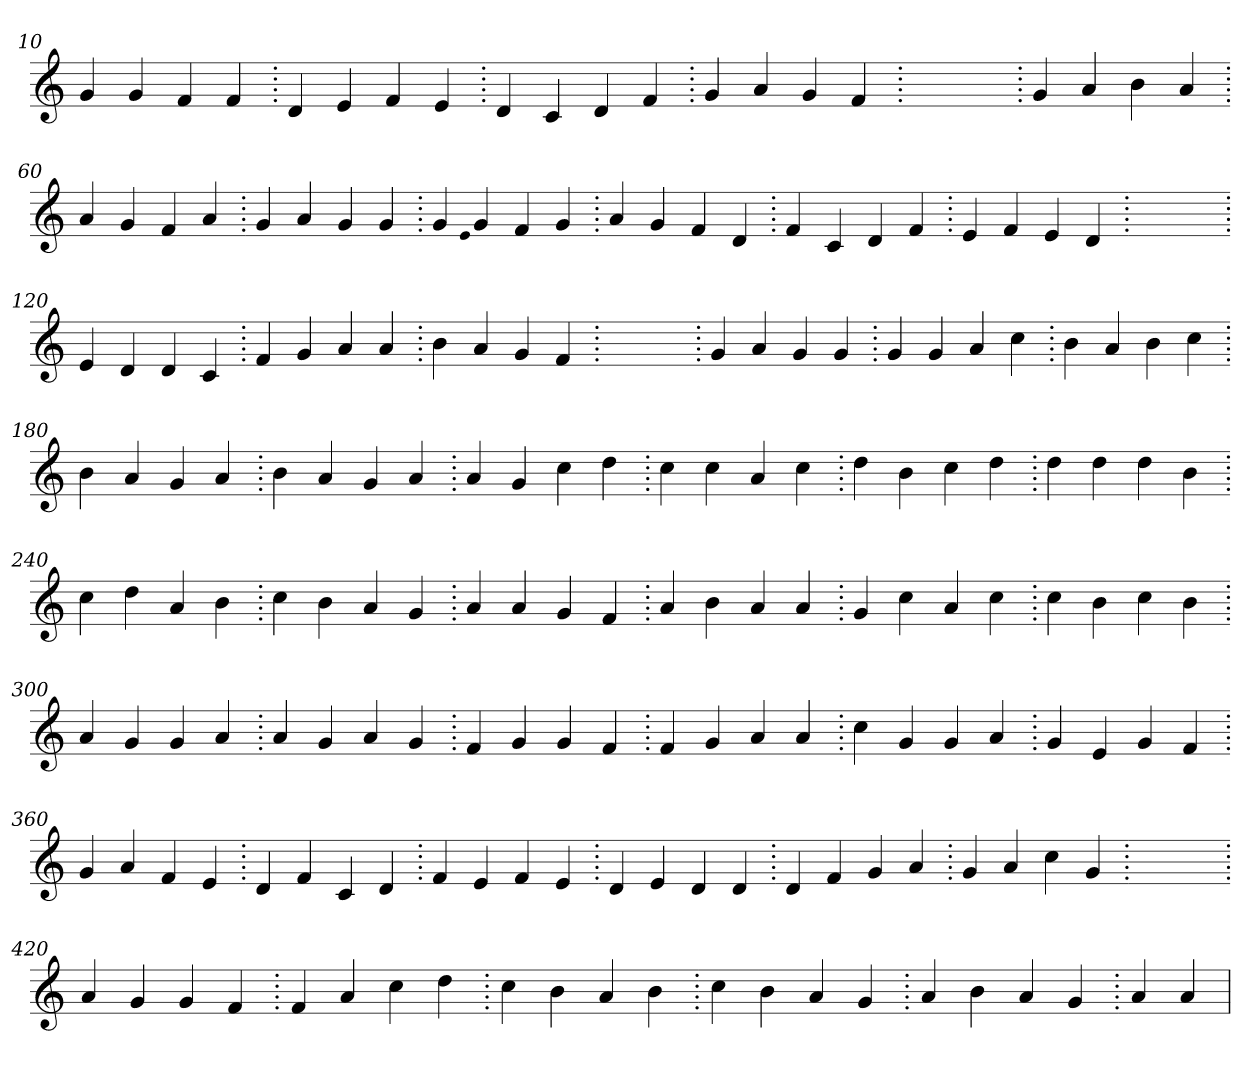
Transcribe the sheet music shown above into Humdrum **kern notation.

**kern
*part1
*staff1
*clefG2
=10.
4g
4g
4f
4f
=20.
4d
4e
4f
4e
=30.
4d
4c
4d
4f
=40.
4g
4a
4g
4f
=50.
1ryy
=50.
4g
4a
4b
4a
=60.
4a
4g
4f
4a
=70.
4g
4a
4g
4g
=80.
4g
qqe
4g
4f
4g
=90.
4a
4g
4f
4d
=100.
4f
4c
4d
4f
=110.
4e
4f
4e
4d
=120.
1ryy
=120.
4e
4d
4d
4c
=130.
4f
4g
4a
4a
=140.
4b
4a
4g
4f
=150.
1ryy
=150.
4g
4a
4g
4g
=160.
4g
4g
4a
4cc
=170.
4b
4a
4b
4cc
=180.
4b
4a
4g
4a
=190.
4b
4a
4g
4a
=200.
4a
4g
4cc
4dd
=210.
4cc
4cc
4a
4cc
=220.
4dd
4b
4cc
4dd
=230.
4dd
4dd
4dd
4b
=240.
4cc
4dd
4a
4b
=250.
4cc
4b
4a
4g
=260.
4a
4a
4g
4f
=270.
4a
4b
4a
4a
=280.
4g
4cc
4a
4cc
=290.
4cc
4b
4cc
4b
=300.
4a
4g
4g
4a
=310.
4a
4g
4a
4g
=320.
4f
4g
4g
4f
=330.
4f
4g
4a
4a
=340.
4cc
4g
4g
4a
=350.
4g
4e
4g
4f
=360.
4g
4a
4f
4e
=370.
4d
4f
4c
4d
=380.
4f
4e
4f
4e
=390.
4d
4e
4d
4d
=400.
4d
4f
4g
4a
=410.
4g
4a
4cc
4g
=420.
1ryy
=420.
4a
4g
4g
4f
=430.
4f
4a
4cc
4dd
=440.
4cc
4b
4a
4b
=450.
4cc
4b
4a
4g
=460.
4a
4b
4a
4g
=470.
4a
4a
=
*-
